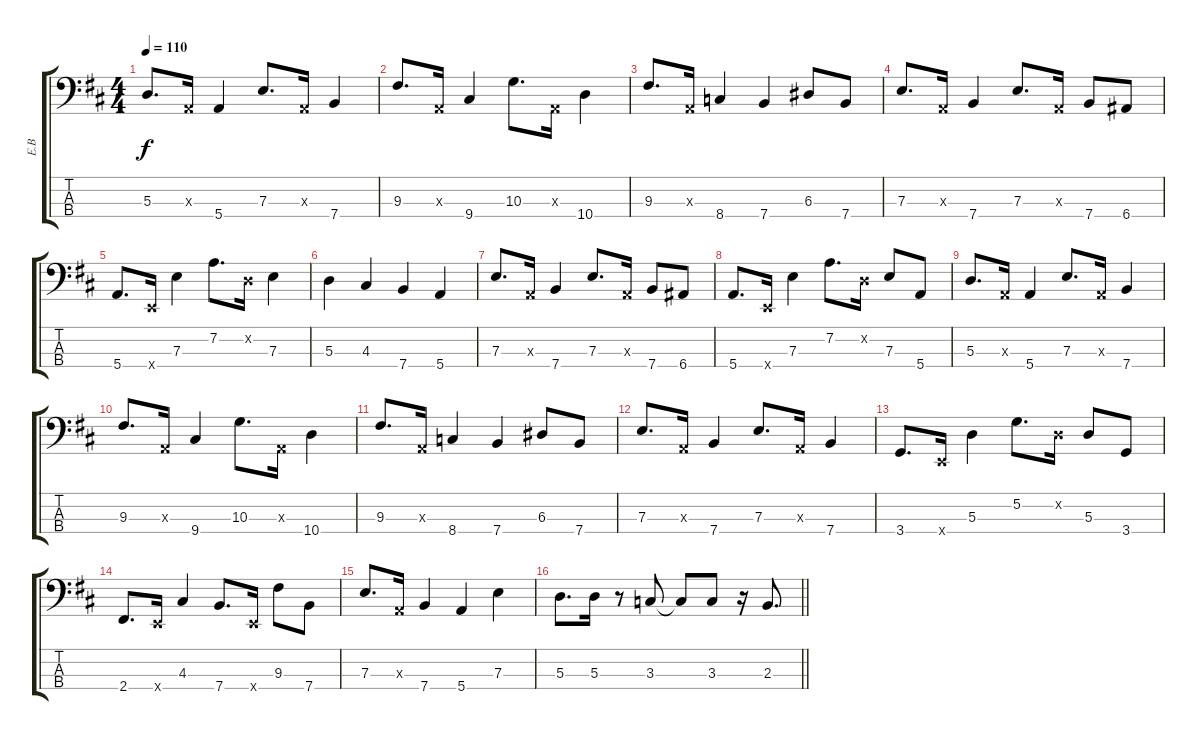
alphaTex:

\track ("E.B" "E.B") {instrument electricbassfinger}
\staff {score tabs}
\tuning (G2 D2 A1 E1) {hide}
\ts (4 4)
\tempo 110
\clef f4
\ks d
5.3.8{d dy f} 0.3{x}.16 5.4.4 7.3.8{d} 0.3{x}.16 7.4.4 |
9.3.8{d} 0.3{x}.16 9.4.4 10.3.8{d} 0.3{x}.16 10.4.4 |
9.3.8{d} 0.3{x}.16 8.4.4 7.4.4 6.3.8 7.4.8 |
7.3.8{d} 0.3{x}.16 7.4.4 7.3.8{d} 0.3{x}.16 7.4.8 6.4.8 |
5.4.8{d} 0.4{x}.16 7.3.4 7.2.8{d} 0.2{x}.16 7.3.4 |
5.3.4 4.3.4 7.4.4 5.4.4 |
7.3.8{d} 0.3{x}.16 7.4.4 7.3.8{d} 0.3{x}.16 7.4.8 6.4.8 |
5.4.8{d} 0.4{x}.16 7.3.4 7.2.8{d} 0.2{x}.16 7.3.8 5.4.8 |
5.3.8{d} 0.3{x}.16 5.4.4 7.3.8{d} 0.3{x}.16 7.4.4 |
9.3.8{d} 0.3{x}.16 9.4.4 10.3.8{d} 0.3{x}.16 10.4.4 |
9.3.8{d} 0.3{x}.16 8.4.4 7.4.4 6.3.8 7.4.8 |
7.3.8{d} 0.3{x}.16 7.4.4 7.3.8{d} 0.3{x}.16 7.4.4 |
3.4.8{d} 0.4{x}.16 5.3.4 5.2.8{d} 0.2{x}.16 5.3.8 3.4.8 |
2.4.8{d} 0.4{x}.16 4.3.4 7.4.8{d} 0.4{x}.16 9.3.8 7.4.8 |
7.3.8{d} 0.3{x}.16 7.4.4 5.4.4 7.3.4 |
\barLineRight lightlight
5.3.8{d} 5.3.16 r.8 3.3.8 3.3{t}.8 3.3.8 r.16 2.3.8{d}
